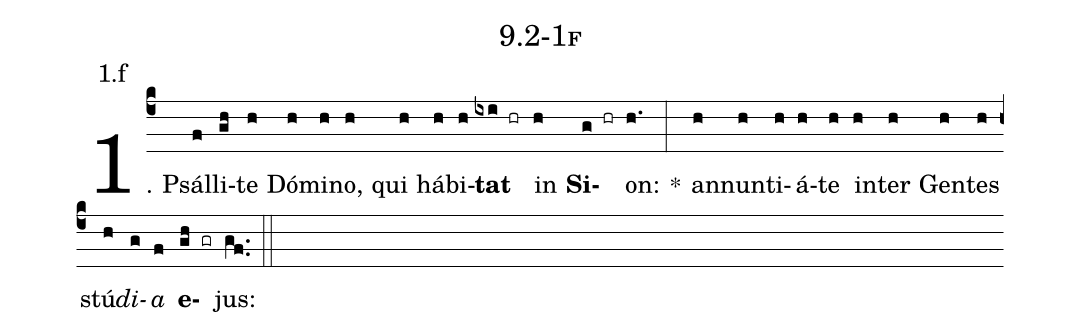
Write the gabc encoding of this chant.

name: 9.2-1f;
annotation: 1.f;
%%
(c4)1. Psál(f)li(gh)te(h) Dó(h)mi(h)no,(h) qui(h) há(h)bi(h)<b>tat</b>(ixi hr) in(h) <b>Si</b>(g hr)on:(h.) *(:) an(h)nun(h)ti(h)á(h)te(h) in(h)ter(h) Gen(h)tes(h) stú(h)<i>di</i>(g)<i>a</i>(f) <b>e</b>(gh gr)jus:(gf..) (::)


%E(h) u(h) o(g) u(f) a(gh) e.(gf..) (::)
